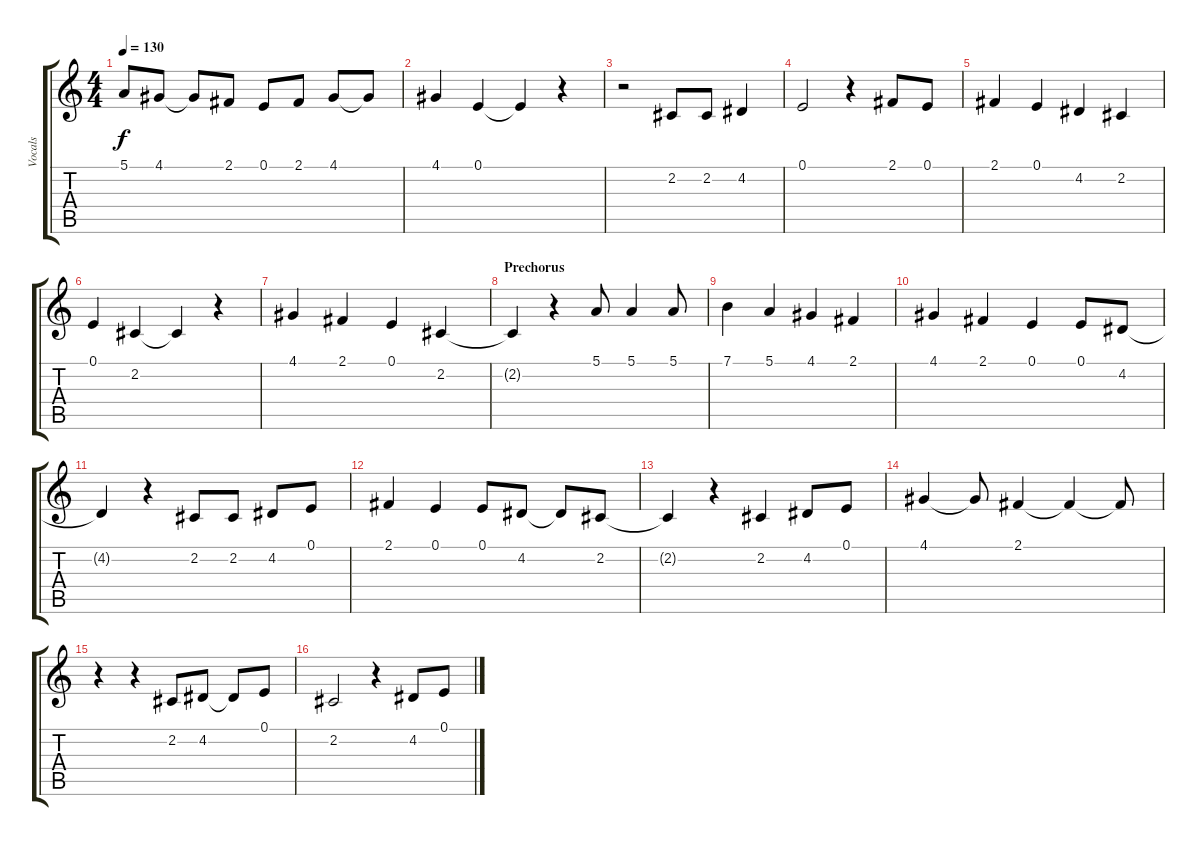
\track ("Vocals" "Vocals") {instrument voiceoohs}
\staff {score tabs}
\tuning (E4 B3 G3 D3 A2 E2) {hide}
\ts (4 4)
\tempo 130
\clef g2
\ks c
5.1{t}.8{dy f} 4.1.8 4.1{t}.8 2.1.8 0.1.8 2.1.8 4.1.8 4.1{t}.8 |
4.1.4 0.1.4 0.1{t}.4 r.4 |
r.2 2.2.8 2.2.8 4.2.4 |
0.1.2 r.4 2.1.8 0.1.8 |
2.1.4 0.1.4 4.2.4 2.2.4 |
0.1.4 2.2.4 2.2{t}.4 r.4 |
4.1.4 2.1.4 0.1.4 2.2.4 |
\section ("" "Prechorus")
2.2{t}.4 r.4 5.1.8 5.1.4 5.1.8 |
7.1.4 5.1.4 4.1.4 2.1.4 |
4.1.4 2.1.4 0.1.4 0.1.8 4.2.8 |
4.2{t}.4 r.4 2.2.8 2.2.8 4.2.8 0.1.8 |
2.1.4 0.1.4 0.1.8 4.2.8 4.2{t}.8 2.2.8 |
2.2{t}.4 r.4 2.2.4 4.2.8 0.1.8 |
4.1.4 4.1{t}.8 2.1.4 2.1{t}.4 2.1{t}.8 |
r.4 r.4 2.2.8 4.2.8 4.2{t}.8 0.1.8 |
2.2.2 r.4 4.2.8 0.1.8
